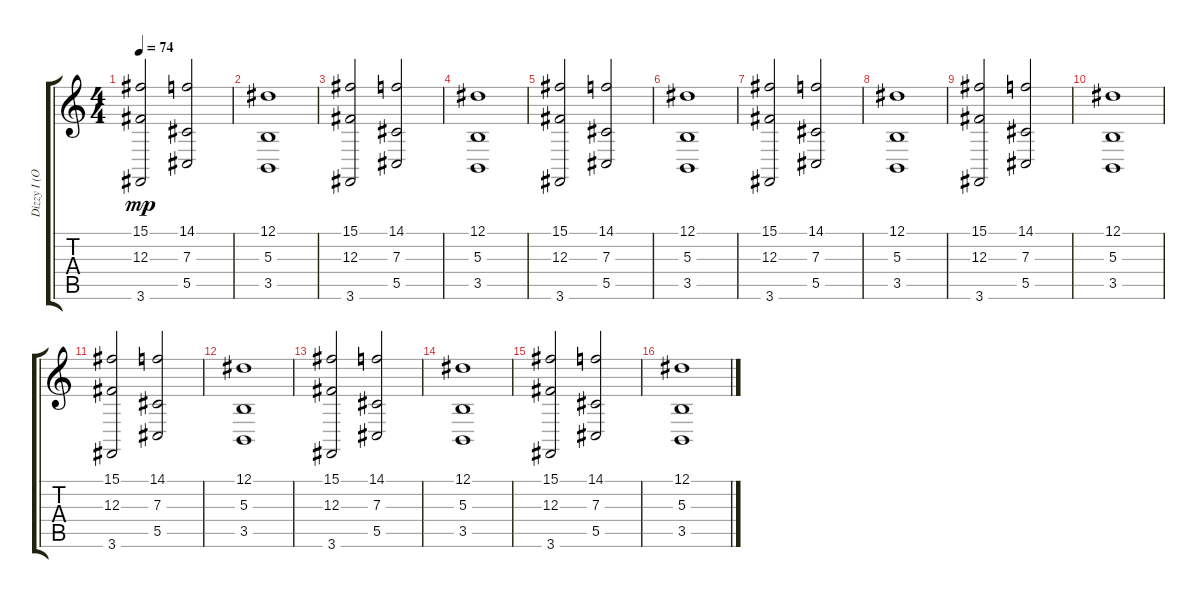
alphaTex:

\track ("Dizzy I (Organ)" "Dizzy I (O") {instrument synthstrings1}
\staff {score tabs}
\tuning (Eb4 Bb3 Gb3 Db3 Ab2 Eb2) {hide}
\ts (4 4)
\tempo 74
\clef g2
\ks c
(15.1 12.3 3.6).2{dy mp} (14.1 7.3 5.5).2 |
(12.1 5.3 3.5).1 |
(15.1 12.3 3.6).2 (14.1 7.3 5.5).2 |
(12.1 5.3 3.5).1 |
(15.1 12.3 3.6).2 (14.1 7.3 5.5).2 |
(12.1 5.3 3.5).1 |
(15.1 12.3 3.6).2 (14.1 7.3 5.5).2 |
(12.1 5.3 3.5).1 |
(15.1 12.3 3.6).2 (14.1 7.3 5.5).2 |
(12.1 5.3 3.5).1 |
(15.1 12.3 3.6).2 (14.1 7.3 5.5).2 |
(12.1 5.3 3.5).1 |
(15.1 12.3 3.6).2 (14.1 7.3 5.5).2 |
(12.1 5.3 3.5).1 |
(15.1 12.3 3.6).2 (14.1 7.3 5.5).2 |
(12.1 5.3 3.5).1
